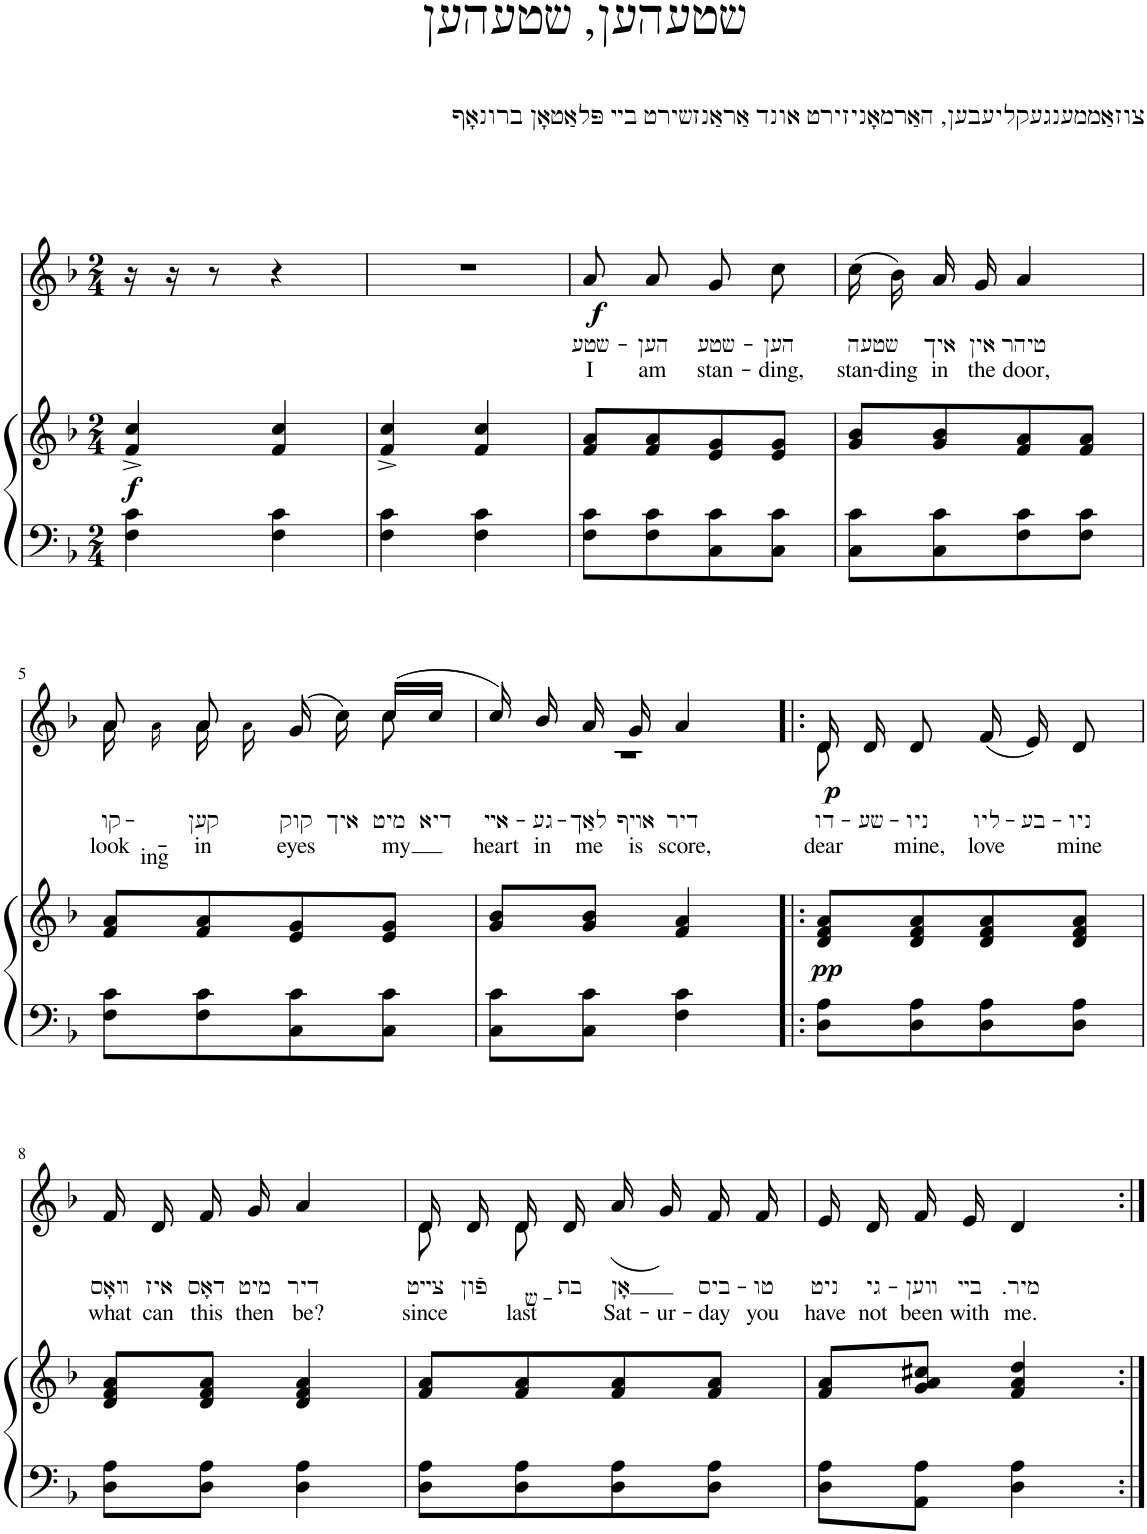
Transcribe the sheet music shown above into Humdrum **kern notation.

**kern	**kern	**dynam	**kern	**text	**text	**dynam
*part2	*part2	*part2	*part1	*part1	*part1	*part1
*staff3	*staff2	*staff2/3	*staff1	*staff1	*staff1	*staff1
*I"Klavier	*	*	*I"Piano	*	*	*
*	*	*	*I'Pno	*	*	*
*clefF4	*clefG2	*	*clefG2	*	*	*
*k[b-]	*k[b-]	*	*k[b-]	*	*	*
*M2/4	*M2/4	*	*M2/4	*	*	*
=1	=1	=1	=1	=1	=1	=1
!	!	!LO:DY:b	!	!	!	!
4F\ 4c\	4f/^ 4cc/^	f	16r	.	.	.
.	.	.	16r	.	.	.
.	.	.	8r	.	.	.
4F\ 4c\	4f/ 4cc/	.	4r	.	.	.
=2	=2	=2	=2	=2	=2	=2
4F\ 4c\	4f/^ 4cc/^	.	2r	.	.	.
4F\ 4c\	4f/ 4cc/	.	.	.	.	.
=3	=3	=3	=3	=3	=3	=3
!	!	!	!	!LO:LY:b	!LO:LY:b	!LO:DY:b
8F\ 8c\L	8f/ 8a/L	.	8a/	שטע-	I	f
!	!	!	!	!LO:LY:b	!LO:LY:b	!
8F\ 8c\	8f/ 8a/	.	8a/	-הען	am	.
!	!	!	!	!LO:LY:b	!LO:LY:b	!
8C\ 8c\	8e/ 8g/	.	8g/	שטע-	stan-	.
!	!	!	!	!LO:LY:b	!LO:LY:b	!
8C\ 8c\J	8e/ 8g/J	.	8cc\	-הען	-ding,	.
=4	=4	=4	=4	=4	=4	=4
!	!	!	!	!LO:LY:b	!LO:LY:b	!
8C\ 8c\L	8g/ 8b-/L	.	(16cc\	שטעה	stan-	.
!	!	!	!	!	!LO:LY:b	!
.	.	.	16b-\)	.	-ding	.
!	!	!	!	!LO:LY:b	!LO:LY:b	!
8C\ 8c\	8g/ 8b-/	.	16a/	איך	in	.
!	!	!	!	!LO:LY:b	!LO:LY:b	!
.	.	.	16g/	אין	the	.
!	!	!	!	!LO:LY:b	!LO:LY:b	!
8F\ 8c\	8f/ 8a/	.	4a/	טיהר	door,	.
8F\ 8c\J	8f/ 8a/J	.	.	.	.	.
!!LO:LB:g=z
=5	=5	=5	=5	=5	=5	=5
!	!	!	!	!LO:LY:b	!LO:LY:b	!
*	*	*	*^	*	*	*
8F\ 8c\L	8f/ 8a/L	.	8a/	16a\	קו-	look-	.
!	!	!	!	!	!LO:LY:b	!	!
.	.	.	.	16a!\	ing	.	.
!	!	!	!	!	!LO:LY:b	!LO:LY:b	!
8F\ 8c\	8f/ 8a/	.	8a/	16a\	-קען	in	.
.	.	.	.	16a!\	.	.	.
!	!	!	!	!	!LO:LY:b	!LO:LY:b	!
8C\ 8c\	8e/ 8g/	.	(16g/	8ryy	קוק	eyes	.
!	!	!	!	!	!LO:LY:b	!	!
.	.	.	16cc\)	.	איך	.	.
!	!	!	!	!	!LO:LY:b	!LO:LY:b	!
8C\ 8c\J	8e/ 8g/J	.	(16cc/LL	8cc\	מיט	my	.
!	!	!	!	!	!LO:LY:b	!	!
.	.	.	16cc/JJ	.	דיא	.	.
=6	=6	=6	=6	=6	=6	=6	=6
!	!	!	!	!	!LO:LY:b	!LO:LY:b	!
8C\ 8c\L	8g/ 8b-/L	.	16cc/)	2r	אײ-	heart	.
!	!	!	!	!	!LO:LY:b	!LO:LY:b	!
.	.	.	16b-/	.	-גע-	in	.
!	!	!	!	!	!LO:LY:b	!LO:LY:b	!
8C\ 8c\J	8g/ 8b-/J	.	16a/	.	-לאַך	me	.
!	!	!	!	!	!LO:LY:b	!LO:LY:b	!
.	.	.	16g/	.	אױף	is	.
!	!	!	!	!	!LO:LY:b	!LO:LY:b	!
4F\ 4c\	4f/ 4a/	.	4a/	.	דיר	score,	.
=7!|:	=7!|:	=7!|:	=7!|:	=7!|:	=7!|:	=7!|:	=7!|:
!	!	!LO:DY:b	!	!	!LO:LY:b	!LO:LY:b	!LO:DY:b
8D\ 8A\L	8d/ 8f/ 8a/L	pp	16d/	8d\	דו-	dear	p
!	!	!	!	!	!LO:LY:b	!	!
.	.	.	16d/	.	-שע-	.	.
!	!	!	!	!	!LO:LY:b	!LO:LY:b	!
8D\ 8A\	8d/ 8f/ 8a/	.	8d/	4.ryy	-ניו	mine,	.
!	!	!	!	!	!LO:LY:b	!LO:LY:b	!
8D\ 8A\	8d/ 8f/ 8a/	.	(16f/	.	ליו-	love	.
!	!	!	!	!	!LO:LY:b	!	!
.	.	.	16e/)	.	-בע-	.	.
!	!	!	!	!	!LO:LY:b	!LO:LY:b	!
8D\ 8A\J	8d/ 8f/ 8a/J	.	8d/	.	-ניו	mine	.
*	*	*	*v	*v	*	*	*
!!LO:LB:g=z
=8	=8	=8	=8	=8	=8	=8
!	!	!	!	!LO:LY:b	!LO:LY:b	!
8D\ 8A\L	8d/ 8f/ 8a/L	.	16f/	װאָס	what	.
!	!	!	!	!LO:LY:b	!LO:LY:b	!
.	.	.	16d/	איז	can	.
!	!	!	!	!LO:LY:b	!LO:LY:b	!
8D\ 8A\J	8d/ 8f/ 8a/J	.	16f/	דאָס	this	.
!	!	!	!	!LO:LY:b	!LO:LY:b	!
.	.	.	16g/	מיט	then	.
!	!	!	!	!LO:LY:b	!LO:LY:b	!
4D\ 4A\	4d/ 4f/ 4a/	.	4a/	דיר	be?	.
=9	=9	=9	=9	=9	=9	=9
!	!	!	!	!LO:LY:b	!LO:LY:b	!
*	*	*	*^	*	*	*
8D\ 8A\L	8f/ 8a/L	.	16d/	8d\	צײט	since	.
!	!	!	!	!	!LO:LY:b	!	!
.	.	.	16d/	.	פֿון	.	.
!	!	!	!	!	!LO:LY:b	!LO:LY:b	!
8D\ 8A\	8f/ 8a/	.	16d/	8d\	ש-	last	.
!	!	!	!	!	!LO:LY:b	!	!
.	.	.	16d/	.	-בת	.	.
!	!	!	!	!	!LO:LY:b	!LO:LY:b	!
8D\ 8A\	8f/ 8a/	.	(16a/	4ryy	אָן	Sat-	.
!	!	!	!	!	!	!LO:LY:b	!
.	.	.	16g/)	.	.	-ur-	.
!	!	!	!	!	!LO:LY:b	!LO:LY:b	!
8D\ 8A\J	8f/ 8a/J	.	16f/	.	ביס-	-day	.
!	!	!	!	!	!LO:LY:b	!LO:LY:b	!
.	.	.	16f/	.	-טו	you	.
*	*	*	*v	*v	*	*	*
=10	=10	=10	=10	=10	=10	=10
!	!	!	!	!LO:LY:b	!LO:LY:b	!
8D\ 8A\L	8f/ 8a/L	.	16e/	ניט	have	.
!	!	!	!	!LO:LY:b	!LO:LY:b	!
.	.	.	16d/	גי-	not	.
!	!	!	!	!LO:LY:b	!LO:LY:b	!
8AA\ 8A\J	8g/ 8a/ 8cc#X/J	.	16f/	-װען	been	.
!	!	!	!	!LO:LY:b	!LO:LY:b	!
.	.	.	16e/	בײ	with	.
!	!	!	!	!LO:LY:b	!LO:LY:b	!
4D\ 4A\	4f/ 4a/ 4dd/	.	4d/	מיר.	me.	.
=:|!	=:|!	=:|!	=:|!	=:|!	=:|!	=:|!
*-	*-	*-	*-	*-	*-	*-
